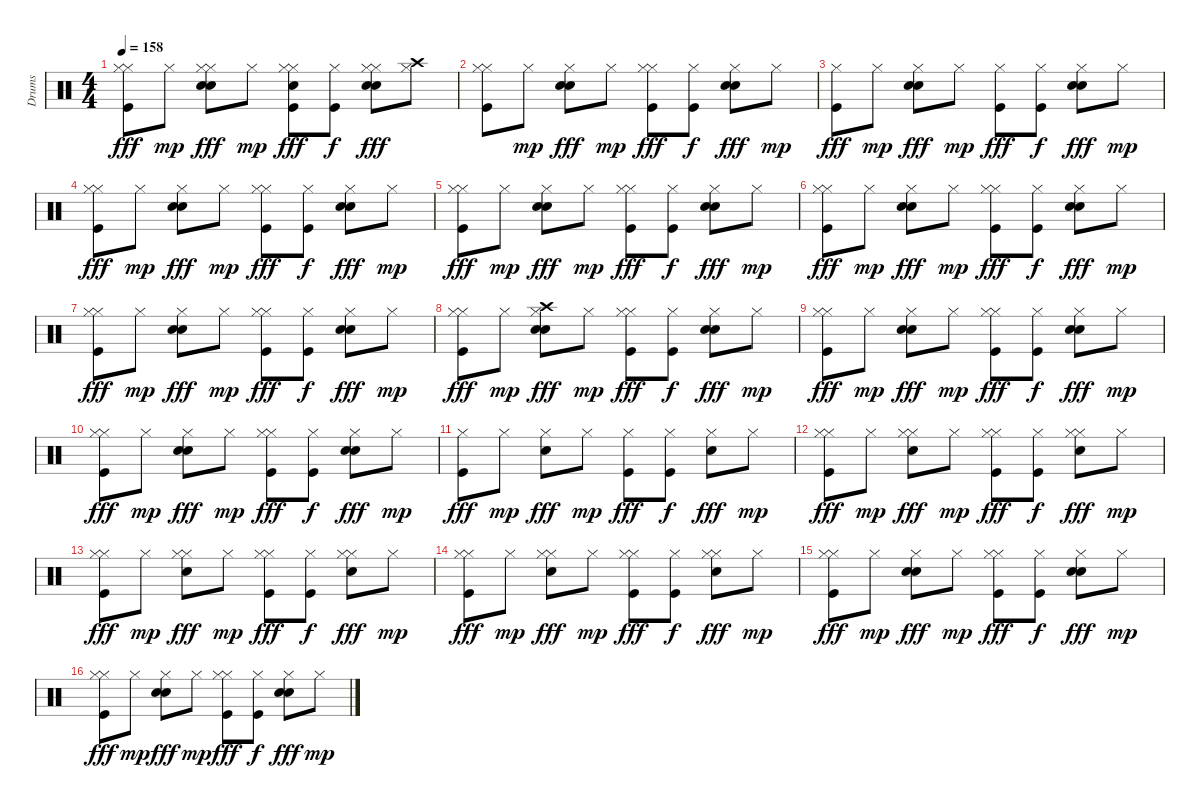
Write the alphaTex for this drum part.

\track ("Drums" "Drums") {instrument percussion}
\staff {score}
\articulation defaults
\ts (4 4)
\tempo 158
\clef neutral
\ks c
("Hi-Hat (closed)" "Kick (hit)" "Hi-Hat (closed)").8{dy fff} "Hi-Hat (closed)".8{dy mp} ("Snare (hit) 2" "Hi-Hat (closed)" "Hi-Hat (closed)" "Electric Snare (hit)").8{dy fff} "Hi-Hat (closed)".8{dy mp} ("Hi-Hat (closed)" "Kick (hit)" "Hi-Hat (closed)" "Electric Snare (hit)").8{dy fff} ("Hi-Hat (closed)" "Kick (hit)").8{dy f} ("Snare (hit) 2" "Hi-Hat (closed)" "Hi-Hat (closed)" "Electric Snare (hit)").8{dy fff} ("Hi-Hat (closed)" "Crash high (hit)").8 |
("Hi-Hat (closed)" "Kick (hit)" "Hi-Hat (closed)").8 "Hi-Hat (closed)".8{dy mp} ("Snare (hit) 2" "Hi-Hat (closed)" "Electric Snare (hit)").8{dy fff} "Hi-Hat (closed)".8{dy mp} ("Hi-Hat (closed)" "Kick (hit)" "Hi-Hat (closed)").8{dy fff} ("Hi-Hat (closed)" "Kick (hit)").8{dy f} ("Snare (hit) 2" "Hi-Hat (closed)" "Electric Snare (hit)").8{dy fff} "Hi-Hat (closed)".8{dy mp} |
("Hi-Hat (closed)" "Kick (hit)").8{dy fff} "Hi-Hat (closed)".8{dy mp} ("Snare (hit) 2" "Hi-Hat (closed)" "Electric Snare (hit)").8{dy fff} "Hi-Hat (closed)".8{dy mp} ("Hi-Hat (closed)" "Kick (hit)").8{dy fff} ("Hi-Hat (closed)" "Kick (hit)").8{dy f} ("Snare (hit) 2" "Hi-Hat (closed)" "Electric Snare (hit)").8{dy fff} "Hi-Hat (closed)".8{dy mp} |
("Hi-Hat (closed)" "Kick (hit)" "Hi-Hat (closed)").8{dy fff} "Hi-Hat (closed)".8{dy mp} ("Snare (hit) 2" "Hi-Hat (closed)" "Electric Snare (hit)").8{dy fff} "Hi-Hat (closed)".8{dy mp} ("Hi-Hat (closed)" "Kick (hit)" "Hi-Hat (closed)").8{dy fff} ("Hi-Hat (closed)" "Kick (hit)").8{dy f} ("Snare (hit) 2" "Hi-Hat (closed)" "Electric Snare (hit)").8{dy fff} "Hi-Hat (closed)".8{dy mp} |
("Hi-Hat (closed)" "Kick (hit)" "Hi-Hat (closed)").8{dy fff} "Hi-Hat (closed)".8{dy mp} ("Snare (hit) 2" "Hi-Hat (closed)" "Electric Snare (hit)").8{dy fff} "Hi-Hat (closed)".8{dy mp} ("Hi-Hat (closed)" "Kick (hit)" "Hi-Hat (closed)").8{dy fff} ("Hi-Hat (closed)" "Kick (hit)").8{dy f} ("Snare (hit) 2" "Hi-Hat (closed)" "Electric Snare (hit)").8{dy fff} "Hi-Hat (closed)".8{dy mp} |
("Hi-Hat (closed)" "Kick (hit)" "Hi-Hat (closed)").8{dy fff} "Hi-Hat (closed)".8{dy mp} ("Snare (hit) 2" "Hi-Hat (closed)" "Electric Snare (hit)").8{dy fff} "Hi-Hat (closed)".8{dy mp} ("Hi-Hat (closed)" "Kick (hit)" "Hi-Hat (closed)").8{dy fff} ("Hi-Hat (closed)" "Kick (hit)").8{dy f} ("Snare (hit) 2" "Hi-Hat (closed)" "Electric Snare (hit)").8{dy fff} "Hi-Hat (closed)".8{dy mp} |
("Hi-Hat (closed)" "Kick (hit)" "Hi-Hat (closed)").8{dy fff} "Hi-Hat (closed)".8{dy mp} ("Snare (hit) 2" "Hi-Hat (closed)" "Electric Snare (hit)").8{dy fff} "Hi-Hat (closed)".8{dy mp} ("Hi-Hat (closed)" "Kick (hit)" "Hi-Hat (closed)").8{dy fff} ("Hi-Hat (closed)" "Kick (hit)").8{dy f} ("Snare (hit) 2" "Hi-Hat (closed)" "Electric Snare (hit)").8{dy fff} "Hi-Hat (closed)".8{dy mp} |
("Hi-Hat (closed)" "Kick (hit)" "Hi-Hat (closed)").8{dy fff} "Hi-Hat (closed)".8{dy mp} ("Snare (hit) 2" "Hi-Hat (closed)" "Electric Snare (hit)" "Crash high (hit)").8{dy fff} "Hi-Hat (closed)".8{dy mp} ("Hi-Hat (closed)" "Kick (hit)" "Hi-Hat (closed)").8{dy fff} ("Hi-Hat (closed)" "Kick (hit)").8{dy f} ("Snare (hit) 2" "Hi-Hat (closed)" "Electric Snare (hit)").8{dy fff} "Hi-Hat (closed)".8{dy mp} |
("Hi-Hat (closed)" "Kick (hit)" "Hi-Hat (closed)").8{dy fff} "Hi-Hat (closed)".8{dy mp} ("Snare (hit) 2" "Hi-Hat (closed)" "Electric Snare (hit)").8{dy fff} "Hi-Hat (closed)".8{dy mp} ("Hi-Hat (closed)" "Kick (hit)" "Hi-Hat (closed)").8{dy fff} ("Hi-Hat (closed)" "Kick (hit)").8{dy f} ("Snare (hit) 2" "Hi-Hat (closed)" "Electric Snare (hit)").8{dy fff} "Hi-Hat (closed)".8{dy mp} |
("Hi-Hat (closed)" "Kick (hit)" "Hi-Hat (closed)").8{dy fff} "Hi-Hat (closed)".8{dy mp} ("Snare (hit) 2" "Hi-Hat (closed)" "Electric Snare (hit)").8{dy fff} "Hi-Hat (closed)".8{dy mp} ("Hi-Hat (closed)" "Kick (hit)" "Hi-Hat (closed)").8{dy fff} ("Hi-Hat (closed)" "Kick (hit)").8{dy f} ("Snare (hit) 2" "Hi-Hat (closed)" "Electric Snare (hit)").8{dy fff} "Hi-Hat (closed)".8{dy mp} |
("Hi-Hat (closed)" "Kick (hit)").8{dy fff} "Hi-Hat (closed)".8{dy mp} ("Snare (hit) 2" "Hi-Hat (closed)").8{dy fff} "Hi-Hat (closed)".8{dy mp} ("Hi-Hat (closed)" "Kick (hit)").8{dy fff} ("Hi-Hat (closed)" "Kick (hit)").8{dy f} ("Snare (hit) 2" "Hi-Hat (closed)").8{dy fff} "Hi-Hat (closed)".8{dy mp} |
("Hi-Hat (closed)" "Kick (hit)" "Hi-Hat (closed)").8{dy fff} "Hi-Hat (closed)".8{dy mp} ("Snare (hit) 2" "Hi-Hat (closed)" "Hi-Hat (closed)").8{dy fff} "Hi-Hat (closed)".8{dy mp} ("Hi-Hat (closed)" "Kick (hit)" "Hi-Hat (closed)").8{dy fff} ("Hi-Hat (closed)" "Kick (hit)").8{dy f} ("Snare (hit) 2" "Hi-Hat (closed)" "Hi-Hat (closed)").8{dy fff} "Hi-Hat (closed)".8{dy mp} |
("Hi-Hat (closed)" "Kick (hit)" "Hi-Hat (closed)").8{dy fff} "Hi-Hat (closed)".8{dy mp} ("Snare (hit) 2" "Hi-Hat (closed)" "Hi-Hat (closed)").8{dy fff} "Hi-Hat (closed)".8{dy mp} ("Hi-Hat (closed)" "Kick (hit)" "Hi-Hat (closed)").8{dy fff} ("Hi-Hat (closed)" "Kick (hit)").8{dy f} ("Snare (hit) 2" "Hi-Hat (closed)" "Hi-Hat (closed)").8{dy fff} "Hi-Hat (closed)".8{dy mp} |
("Hi-Hat (closed)" "Kick (hit)" "Hi-Hat (closed)").8{dy fff} "Hi-Hat (closed)".8{dy mp} ("Snare (hit) 2" "Hi-Hat (closed)" "Hi-Hat (closed)").8{dy fff} "Hi-Hat (closed)".8{dy mp} ("Hi-Hat (closed)" "Kick (hit)" "Hi-Hat (closed)").8{dy fff} ("Hi-Hat (closed)" "Kick (hit)").8{dy f} ("Snare (hit) 2" "Hi-Hat (closed)" "Hi-Hat (closed)").8{dy fff} "Hi-Hat (closed)".8{dy mp} |
("Hi-Hat (closed)" "Kick (hit)" "Hi-Hat (closed)").8{dy fff} "Hi-Hat (closed)".8{dy mp} ("Snare (hit) 2" "Hi-Hat (closed)" "Electric Snare (hit)").8{dy fff} "Hi-Hat (closed)".8{dy mp} ("Hi-Hat (closed)" "Kick (hit)" "Hi-Hat (closed)").8{dy fff} ("Hi-Hat (closed)" "Kick (hit)").8{dy f} ("Snare (hit) 2" "Hi-Hat (closed)" "Electric Snare (hit)").8{dy fff} "Hi-Hat (closed)".8{dy mp} |
("Hi-Hat (closed)" "Kick (hit)" "Hi-Hat (closed)").8{dy fff} "Hi-Hat (closed)".8{dy mp} ("Snare (hit) 2" "Hi-Hat (closed)" "Electric Snare (hit)").8{dy fff} "Hi-Hat (closed)".8{dy mp} ("Hi-Hat (closed)" "Kick (hit)" "Hi-Hat (closed)").8{dy fff} ("Hi-Hat (closed)" "Kick (hit)").8{dy f} ("Snare (hit) 2" "Hi-Hat (closed)" "Electric Snare (hit)").8{dy fff} "Hi-Hat (closed)".8{dy mp}
